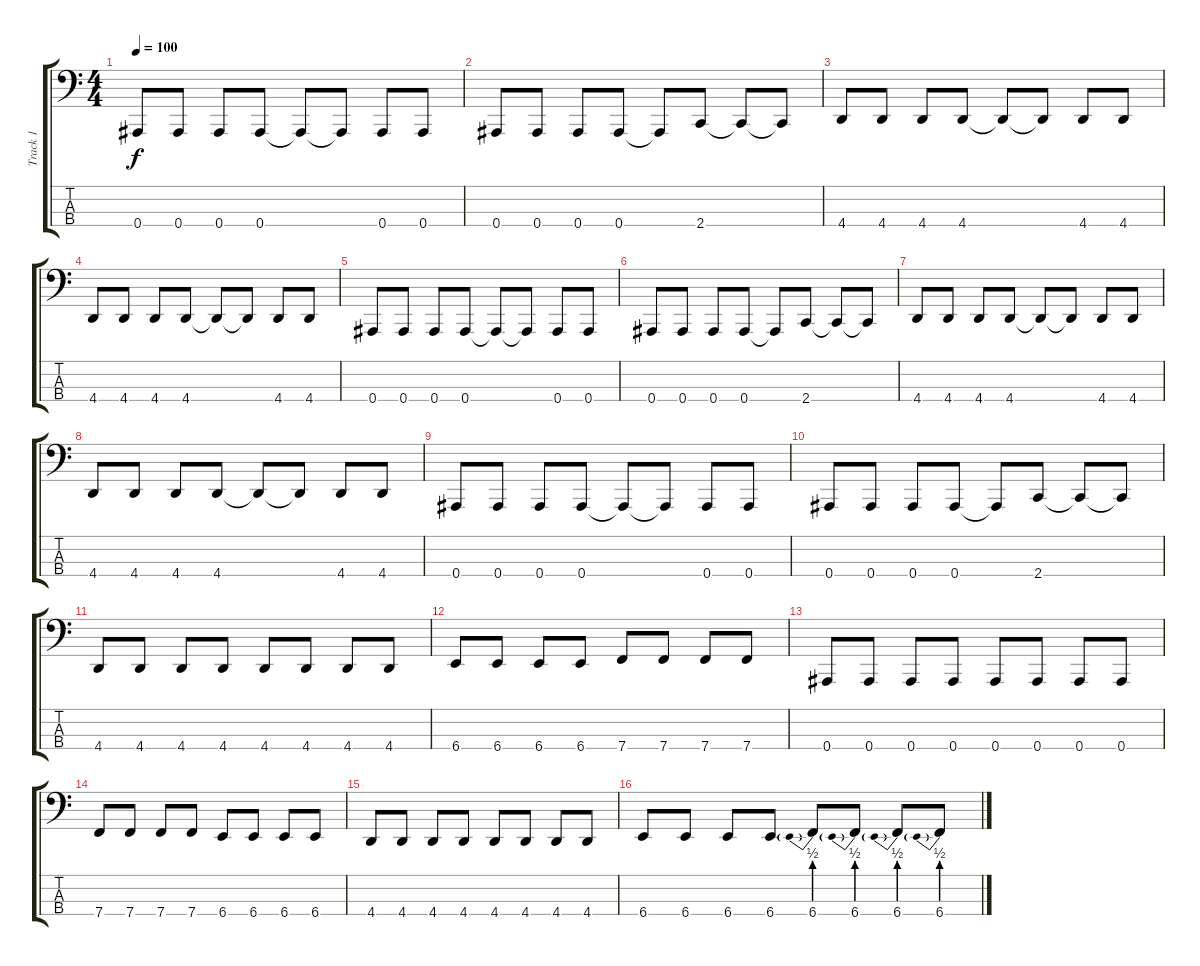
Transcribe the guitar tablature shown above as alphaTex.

\track ("Track 1" "Track 1") {instrument electricbasspick}
\staff {score tabs}
\tuning (Eb2 Bb1 F1 Bb0) {hide}
\ts (4 4)
\tempo 100
\clef f4
\ks c
0.4.8{dy f} 0.4.8 0.4.8 0.4.8 0.4{t}.8 0.4{t}.8 0.4.8 0.4.8 |
0.4.8 0.4.8 0.4.8 0.4.8 0.4{t}.8 2.4.8 2.4{t}.8 2.4{t}.8 |
4.4.8 4.4.8 4.4.8 4.4.8 4.4{t}.8 4.4{t}.8 4.4.8 4.4.8 |
4.4.8 4.4.8 4.4.8 4.4.8 4.4{t}.8 4.4{t}.8 4.4.8 4.4.8 |
0.4.8 0.4.8 0.4.8 0.4.8 0.4{t}.8 0.4{t}.8 0.4.8 0.4.8 |
0.4.8 0.4.8 0.4.8 0.4.8 0.4{t}.8 2.4.8 2.4{t}.8 2.4{t}.8 |
4.4.8 4.4.8 4.4.8 4.4.8 4.4{t}.8 4.4{t}.8 4.4.8 4.4.8 |
4.4.8 4.4.8 4.4.8 4.4.8 4.4{t}.8 4.4{t}.8 4.4.8 4.4.8 |
0.4.8 0.4.8 0.4.8 0.4.8 0.4{t}.8 0.4{t}.8 0.4.8 0.4.8 |
0.4.8 0.4.8 0.4.8 0.4.8 0.4{t}.8 2.4.8 2.4{t}.8 2.4{t}.8 |
4.4.8 4.4.8 4.4.8 4.4.8 4.4.8 4.4.8 4.4.8 4.4.8 |
6.4.8 6.4.8 6.4.8 6.4.8 7.4.8 7.4.8 7.4.8 7.4.8 |
0.4.8 0.4.8 0.4.8 0.4.8 0.4.8 0.4.8 0.4.8 0.4.8 |
7.4.8 7.4.8 7.4.8 7.4.8 6.4.8 6.4.8 6.4.8 6.4.8 |
4.4.8 4.4.8 4.4.8 4.4.8 4.4.8 4.4.8 4.4.8 4.4.8 |
6.4.8 6.4.8 6.4.8 6.4.8 6.4{be (prebend 0 2 60 2)}.8 6.4{be (prebend 0 2 60 2)}.8 6.4{be (prebend 0 2 60 2)}.8 6.4{be (prebend 0 2 60 2)}.8
